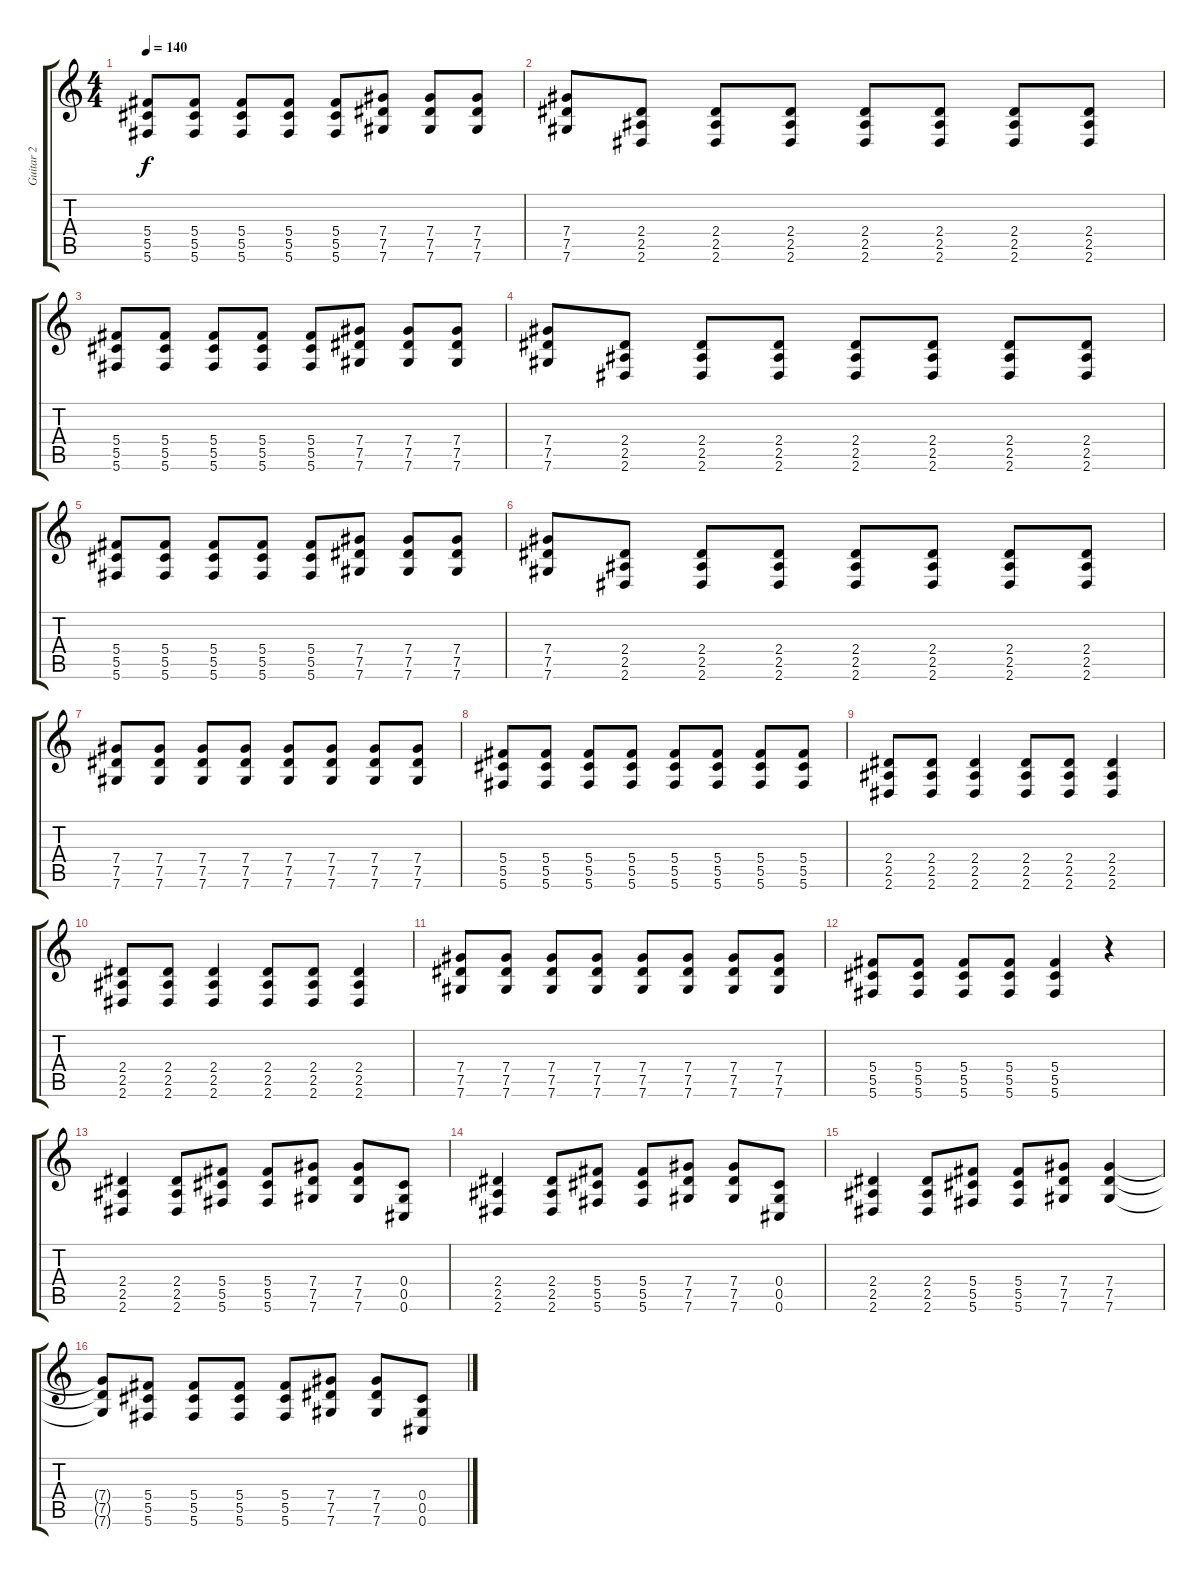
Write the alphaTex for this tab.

\track ("Guitar 2" "Guitar 2") {instrument overdrivenguitar}
\staff {score tabs}
\tuning (Eb4 Bb3 Gb3 Db3 Ab2 Db2) {hide}
\ts (4 4)
\tempo 140
\clef g2
\ks c
(5.4 5.5 5.6).8{dy f} (5.4 5.5 5.6).8 (5.4 5.5 5.6).8 (5.4 5.5 5.6).8 (5.4 5.5 5.6).8 (7.4 7.5 7.6).8 (7.4 7.5 7.6).8 (7.4 7.5 7.6).8 |
(7.4 7.5 7.6).8 (2.4 2.5 2.6).8 (2.4 2.5 2.6).8 (2.4 2.5 2.6).8 (2.4 2.5 2.6).8 (2.4 2.5 2.6).8 (2.4 2.5 2.6).8 (2.4 2.5 2.6).8 |
(5.4 5.5 5.6).8 (5.4 5.5 5.6).8 (5.4 5.5 5.6).8 (5.4 5.5 5.6).8 (5.4 5.5 5.6).8 (7.4 7.5 7.6).8 (7.4 7.5 7.6).8 (7.4 7.5 7.6).8 |
(7.4 7.5 7.6).8 (2.4 2.5 2.6).8 (2.4 2.5 2.6).8 (2.4 2.5 2.6).8 (2.4 2.5 2.6).8 (2.4 2.5 2.6).8 (2.4 2.5 2.6).8 (2.4 2.5 2.6).8 |
(5.4 5.5 5.6).8 (5.4 5.5 5.6).8 (5.4 5.5 5.6).8 (5.4 5.5 5.6).8 (5.4 5.5 5.6).8 (7.4 7.5 7.6).8 (7.4 7.5 7.6).8 (7.4 7.5 7.6).8 |
(7.4 7.5 7.6).8 (2.4 2.5 2.6).8 (2.4 2.5 2.6).8 (2.4 2.5 2.6).8 (2.4 2.5 2.6).8 (2.4 2.5 2.6).8 (2.4 2.5 2.6).8 (2.4 2.5 2.6).8 |
(7.4 7.5 7.6).8 (7.4 7.5 7.6).8 (7.4 7.5 7.6).8 (7.4 7.5 7.6).8 (7.4 7.5 7.6).8 (7.4 7.5 7.6).8 (7.4 7.5 7.6).8 (7.4 7.5 7.6).8 |
(5.4 5.5 5.6).8 (5.4 5.5 5.6).8 (5.4 5.5 5.6).8 (5.4 5.5 5.6).8 (5.4 5.5 5.6).8 (5.4 5.5 5.6).8 (5.4 5.5 5.6).8 (5.4 5.5 5.6).8 |
(2.4 2.5 2.6).8 (2.4 2.5 2.6).8 (2.4 2.5 2.6).4 (2.4 2.5 2.6).8 (2.4 2.5 2.6).8 (2.4 2.5 2.6).4 |
(2.4 2.5 2.6).8 (2.4 2.5 2.6).8 (2.4 2.5 2.6).4 (2.4 2.5 2.6).8 (2.4 2.5 2.6).8 (2.4 2.5 2.6).4 |
(7.4 7.5 7.6).8 (7.4 7.5 7.6).8 (7.4 7.5 7.6).8 (7.4 7.5 7.6).8 (7.4 7.5 7.6).8 (7.4 7.5 7.6).8 (7.4 7.5 7.6).8 (7.4 7.5 7.6).8 |
(5.4 5.5 5.6).8 (5.4 5.5 5.6).8 (5.4 5.5 5.6).8 (5.4 5.5 5.6).8 (5.4 5.5 5.6).4 r.4 |
(2.4 2.5 2.6).4 (2.4 2.5 2.6).8 (5.4 5.5 5.6).8 (5.4 5.5 5.6).8 (7.4 7.5 7.6).8 (7.4 7.5 7.6).8 (0.4 0.5 0.6).8 |
(2.4 2.5 2.6).4 (2.4 2.5 2.6).8 (5.4 5.5 5.6).8 (5.4 5.5 5.6).8 (7.4 7.5 7.6).8 (7.4 7.5 7.6).8 (0.4 0.5 0.6).8 |
(2.4 2.5 2.6).4 (2.4 2.5 2.6).8 (5.4 5.5 5.6).8 (5.4 5.5 5.6).8 (7.4 7.5 7.6).8 (7.4 7.5 7.6).4 |
(7.4{t} 7.5{t} 7.6{t}).8 (5.4 5.5 5.6).8 (5.4 5.5 5.6).8 (5.4 5.5 5.6).8 (5.4 5.5 5.6).8 (7.4 7.5 7.6).8 (7.4 7.5 7.6).8 (0.4 0.5 0.6).8
